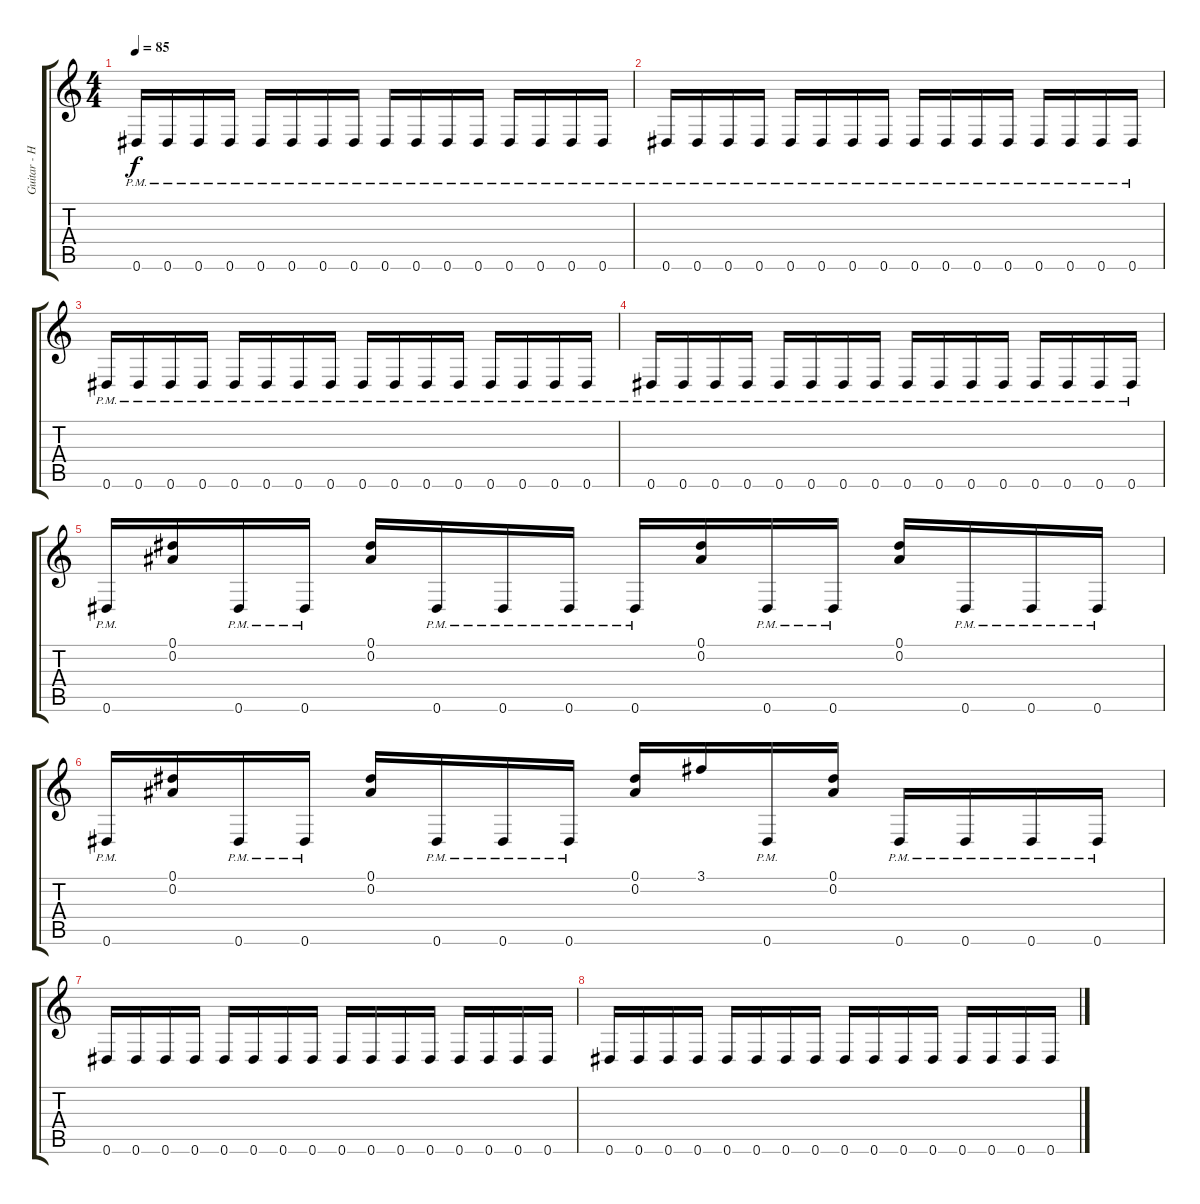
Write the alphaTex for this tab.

\track ("Guitar - Henjo Richter" "Guitar - H") {instrument distortionguitar}
\staff {score tabs}
\tuning (Eb4 Bb3 Gb3 Db3 Ab2 Eb2) {hide}
\ts (4 4)
\tempo 85
\clef g2
\ks c
0.6{pm}.16{dy f} 0.6{pm}.16 0.6{pm}.16 0.6{pm}.16 0.6{pm}.16 0.6{pm}.16 0.6{pm}.16 0.6{pm}.16 0.6{pm}.16 0.6{pm}.16 0.6{pm}.16 0.6{pm}.16 0.6{pm}.16 0.6{pm}.16 0.6{pm}.16 0.6{pm}.16 |
0.6{pm}.16 0.6{pm}.16 0.6{pm}.16 0.6{pm}.16 0.6{pm}.16 0.6{pm}.16 0.6{pm}.16 0.6{pm}.16 0.6{pm}.16 0.6{pm}.16 0.6{pm}.16 0.6{pm}.16 0.6{pm}.16 0.6{pm}.16 0.6{pm}.16 0.6{pm}.16 |
0.6{pm}.16 0.6{pm}.16 0.6{pm}.16 0.6{pm}.16 0.6{pm}.16 0.6{pm}.16 0.6{pm}.16 0.6{pm}.16 0.6{pm}.16 0.6{pm}.16 0.6{pm}.16 0.6{pm}.16 0.6{pm}.16 0.6{pm}.16 0.6{pm}.16 0.6{pm}.16 |
0.6{pm}.16 0.6{pm}.16 0.6{pm}.16 0.6{pm}.16 0.6{pm}.16 0.6{pm}.16 0.6{pm}.16 0.6{pm}.16 0.6{pm}.16 0.6{pm}.16 0.6{pm}.16 0.6{pm}.16 0.6{pm}.16 0.6{pm}.16 0.6{pm}.16 0.6{pm}.16 |
0.6{pm}.16 (0.1 0.2).16 0.6{pm}.16 0.6{pm}.16 (0.1 0.2).16 0.6{pm}.16 0.6{pm}.16 0.6{pm}.16 0.6{pm}.16 (0.1 0.2).16 0.6{pm}.16 0.6{pm}.16 (0.1 0.2).16 0.6{pm}.16 0.6{pm}.16 0.6{pm}.16 |
0.6{pm}.16 (0.1 0.2).16 0.6{pm}.16 0.6{pm}.16 (0.1 0.2).16 0.6{pm}.16 0.6{pm}.16 0.6{pm}.16 (0.1 0.2).16 3.1.16 0.6{pm}.16 (0.1 0.2).16 0.6{pm}.16 0.6{pm}.16 0.6{pm}.16 0.6{pm}.16 |
0.6.16 0.6.16 0.6.16 0.6.16 0.6.16 0.6.16 0.6.16 0.6.16 0.6.16 0.6.16 0.6.16 0.6.16 0.6.16 0.6.16 0.6.16 0.6.16 |
0.6.16 0.6.16 0.6.16 0.6.16 0.6.16 0.6.16 0.6.16 0.6.16 0.6.16 0.6.16 0.6.16 0.6.16 0.6.16 0.6.16 0.6.16 0.6.16
